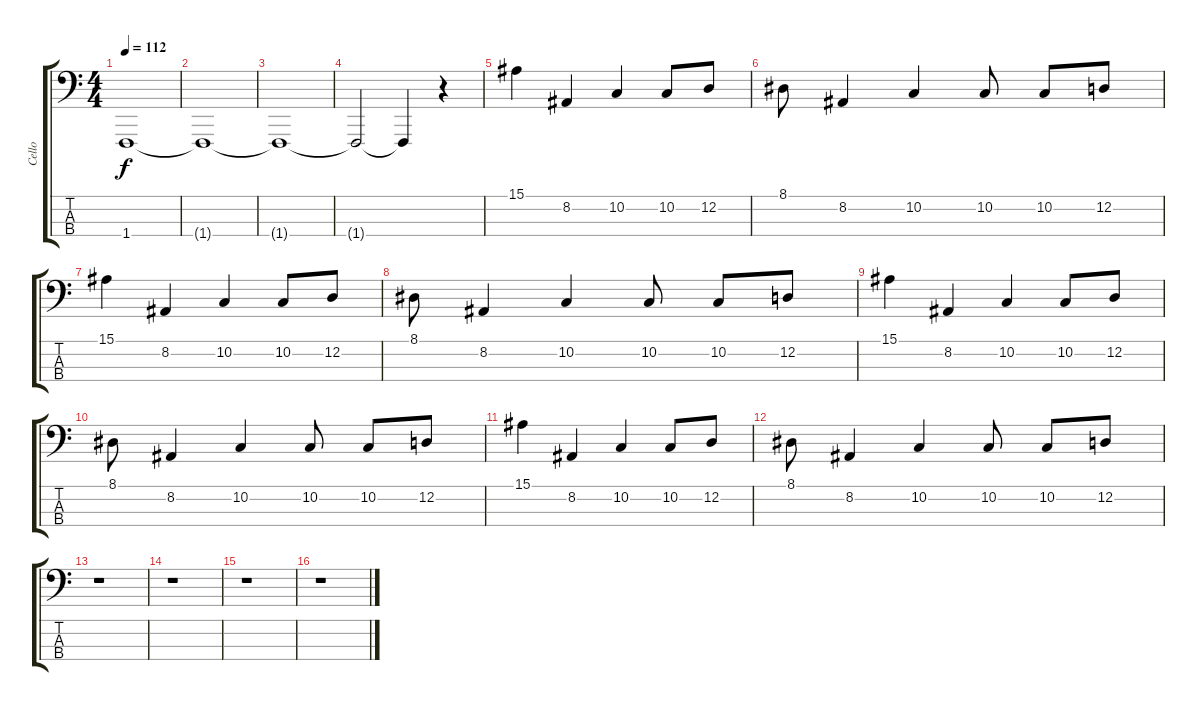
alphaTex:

\track ("Cello" "Cello") {instrument cello}
\staff {score tabs}
\tuning (G2 D2 A1 E1) {hide}
\ts (4 4)
\tempo 112
\clef f4
\ks c
1.4.1{dy f instrument cello} |
1.4{t}.1 |
1.4{t}.1 |
1.4{t}.2 1.4{t}.4 r.4 |
15.1.4 8.2.4 10.2.4 10.2.8 12.2.8 |
8.1.8 8.2.4 10.2.4 10.2.8 10.2.8 12.2.8 |
15.1.4 8.2.4 10.2.4 10.2.8 12.2.8 |
8.1.8 8.2.4 10.2.4 10.2.8 10.2.8 12.2.8 |
15.1.4 8.2.4 10.2.4 10.2.8 12.2.8 |
8.1.8 8.2.4 10.2.4 10.2.8 10.2.8 12.2.8 |
15.1.4 8.2.4 10.2.4 10.2.8 12.2.8 |
8.1.8 8.2.4 10.2.4 10.2.8 10.2.8 12.2.8 |
r.1 |
r.1 |
r.1 |
r.1
